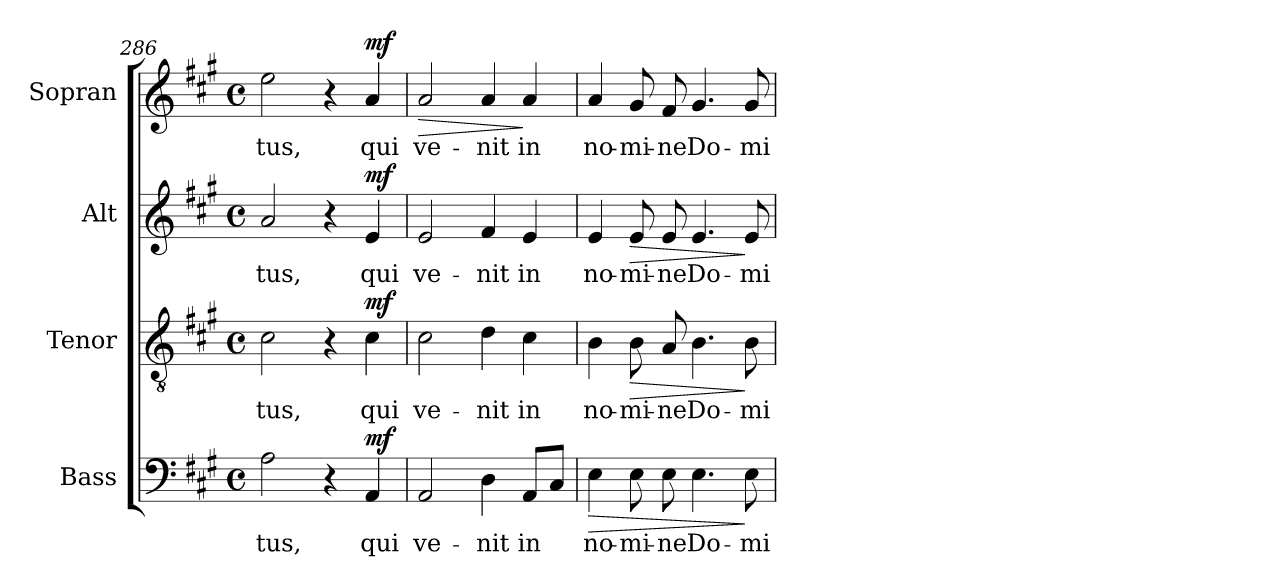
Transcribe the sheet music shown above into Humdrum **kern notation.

**kern	**text	**dynam	**kern	**text	**dynam	**kern	**text	**dynam	**kern	**text	**dynam
*part4	*part4	*part4	*part3	*part3	*part3	*part2	*part2	*part2	*part1	*part1	*part1
*staff4	*staff4	*staff4	*staff3	*staff3	*staff3	*staff2	*staff2	*staff2	*staff1	*staff1	*staff1
*I"Bass	*	*	*I"Tenor	*	*	*I"Alt	*	*	*I"Sopran	*	*
*I'B.	*	*	*I'T.	*	*	*I'A.	*	*	*I'S.	*	*
*clefF4	*	*	*clefGv2	*	*	*clefG2	*	*	*clefG2	*	*
*k[f#c#g#]	*	*	*k[f#c#g#]	*	*	*k[f#c#g#]	*	*	*k[f#c#g#]	*	*
*A:	*	*	*A:	*	*	*A:	*	*	*A:	*	*
*M4/4	*	*	*M4/4	*	*	*M4/4	*	*	*M4/4	*	*
*met(c)	*	*	*met(c)	*	*	*met(c)	*	*	*met(c)	*	*
=286	=286	=286	=286	=286	=286	=286	=286	=286	=286	=286	=286
!	!LO:LY:b	!	!	!LO:LY:b	!	!	!LO:LY:b	!	!	!LO:LY:b	!
2A\	-tus,	.	2c#\	-tus,	.	2a/	-tus,	.	2ee\	-tus,	.
4r	.	.	4r	.	.	4r	.	.	4r	.	.
!	!LO:LY:b	!LO:DY:a	!	!LO:LY:b	!LO:DY:a	!	!LO:LY:b	!LO:DY:a	!	!LO:LY:b	!LO:DY:a
4AA/	qui	mf	4c#\	qui	mf	4e/	qui	mf	4a/	qui	mf
=287	=287	=287	=287	=287	=287	=287	=287	=287	=287	=287	=287
!	!LO:LY:b	!	!	!LO:LY:b	!	!	!LO:LY:b	!	!	!LO:LY:b	!LO:HP:b
2AA/	ve-	.	2c#\	ve-	.	2e/	ve-	.	2a/	ve-	>
!	!LO:LY:b	!	!	!LO:LY:b	!	!	!LO:LY:b	!	!	!LO:LY:b	!
4D\	-nit	.	4d\	-nit	.	4f#/	-nit	.	4a/	-nit	.
!	!LO:LY:b	!	!	!LO:LY:b	!	!	!LO:LY:b	!	!	!LO:LY:b	!
8AA/L	in	.	4c#\	in	.	4e/	in	.	4a/	in	]
8C#/J	.	.	.	.	.	.	.	.	.	.	.
=288	=288	=288	=288	=288	=288	=288	=288	=288	=288	=288	=288
!	!LO:LY:b	!LO:HP:b	!	!LO:LY:b	!	!	!LO:LY:b	!	!	!LO:LY:b	!
4E\	no-	>	4B\	no-	.	4e/	no-	.	4a/	no-	.
!	!LO:LY:b	!	!	!LO:LY:b	!LO:HP:b	!	!LO:LY:b	!LO:HP:b	!	!LO:LY:b	!
8E\	-mi-	.	8B\	-mi-	>	8e/	-mi-	>	8g#/	-mi-	.
!	!LO:LY:b	!	!	!LO:LY:b	!	!	!LO:LY:b	!	!	!LO:LY:b	!
8E\	-ne	.	8A/	-ne	.	8e/	-ne	.	8f#/	-ne	.
!	!LO:LY:b	!	!	!LO:LY:b	!	!	!LO:LY:b	!	!	!LO:LY:b	!
4.E\	Do-	.	4.B\	Do-	.	4.e/	Do-	.	4.g#/	Do-	.
!	!LO:LY:b	!	!	!LO:LY:b	!	!	!LO:LY:b	!	!	!LO:LY:b	!
8E\	-mi-	]	8B\	-mi-	]	8e/	-mi-	]	8g#/	-mi-	.
=	=	=	=	=	=	=	=	=	=	=	=
*-	*-	*-	*-	*-	*-	*-	*-	*-	*-	*-	*-
